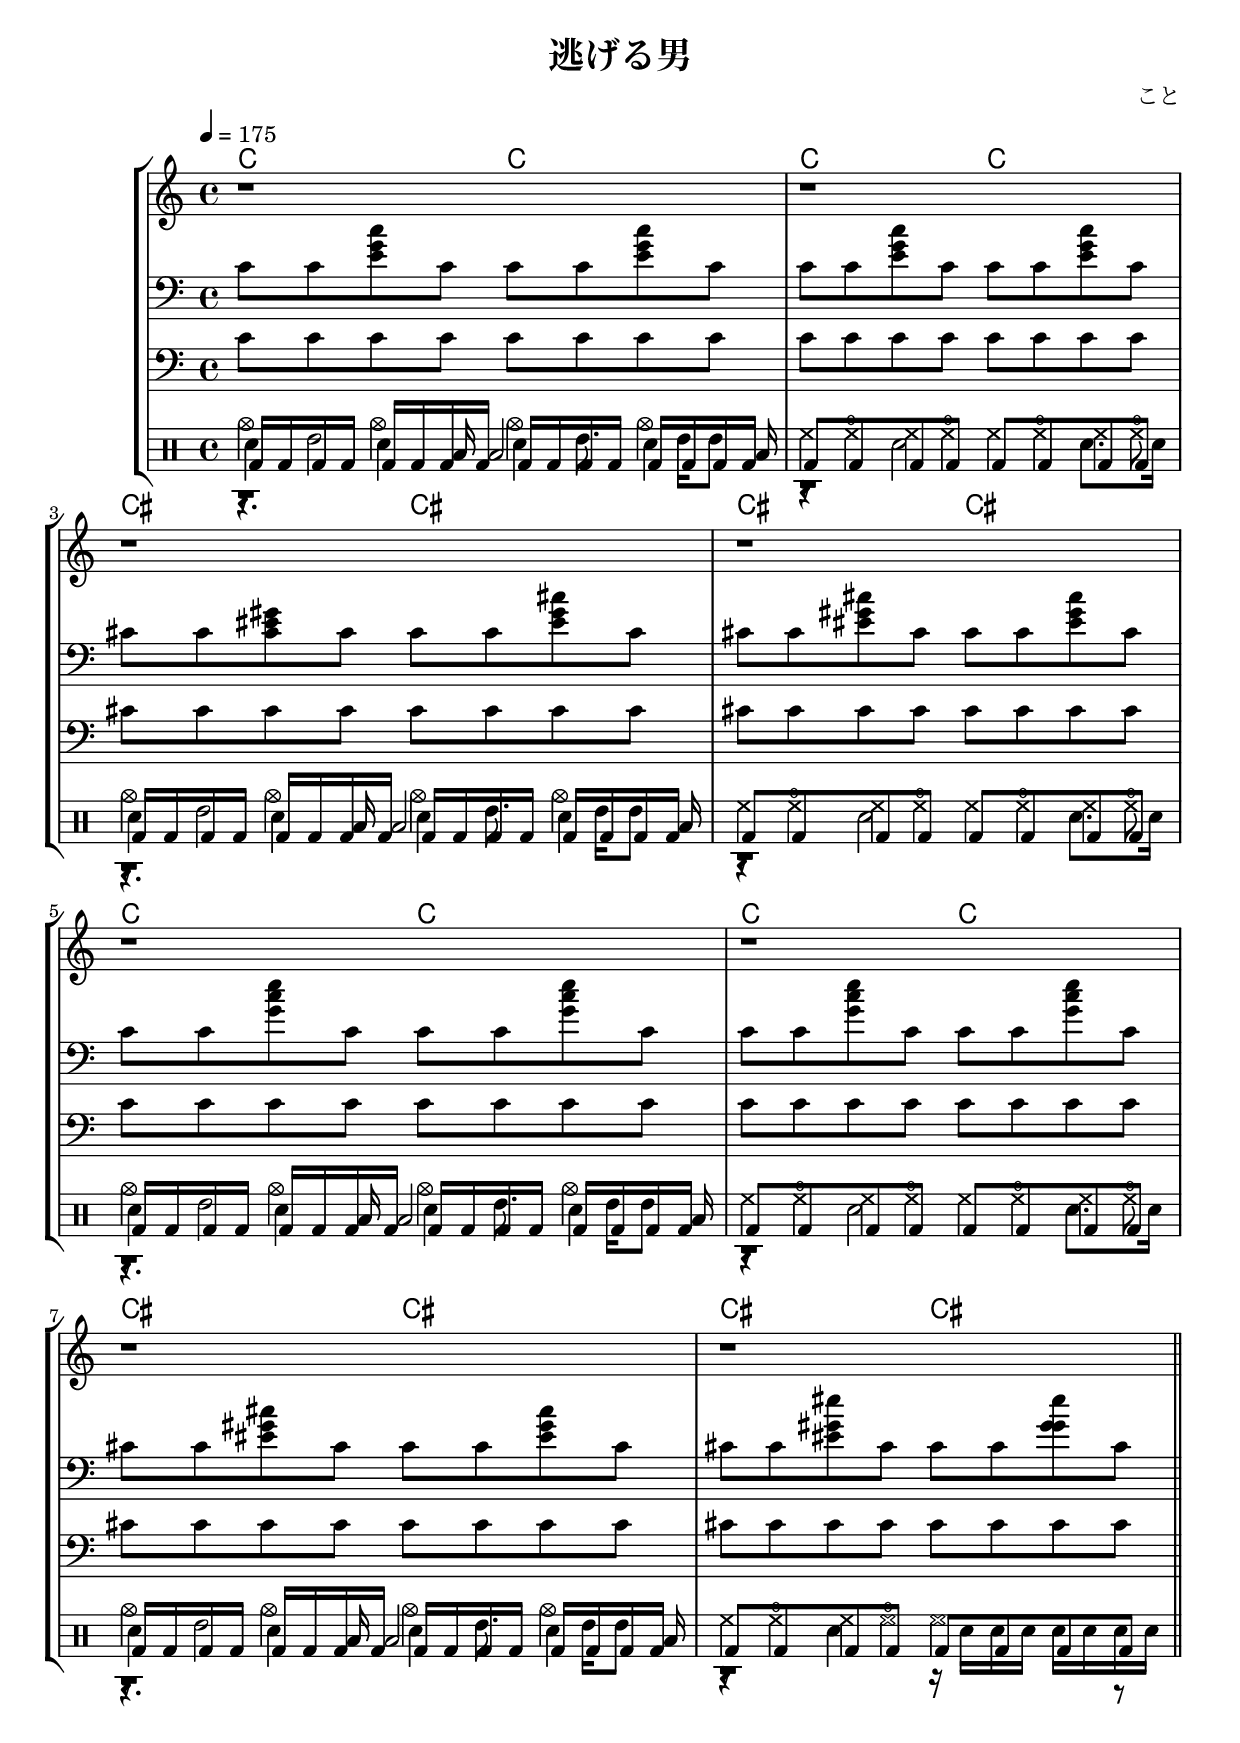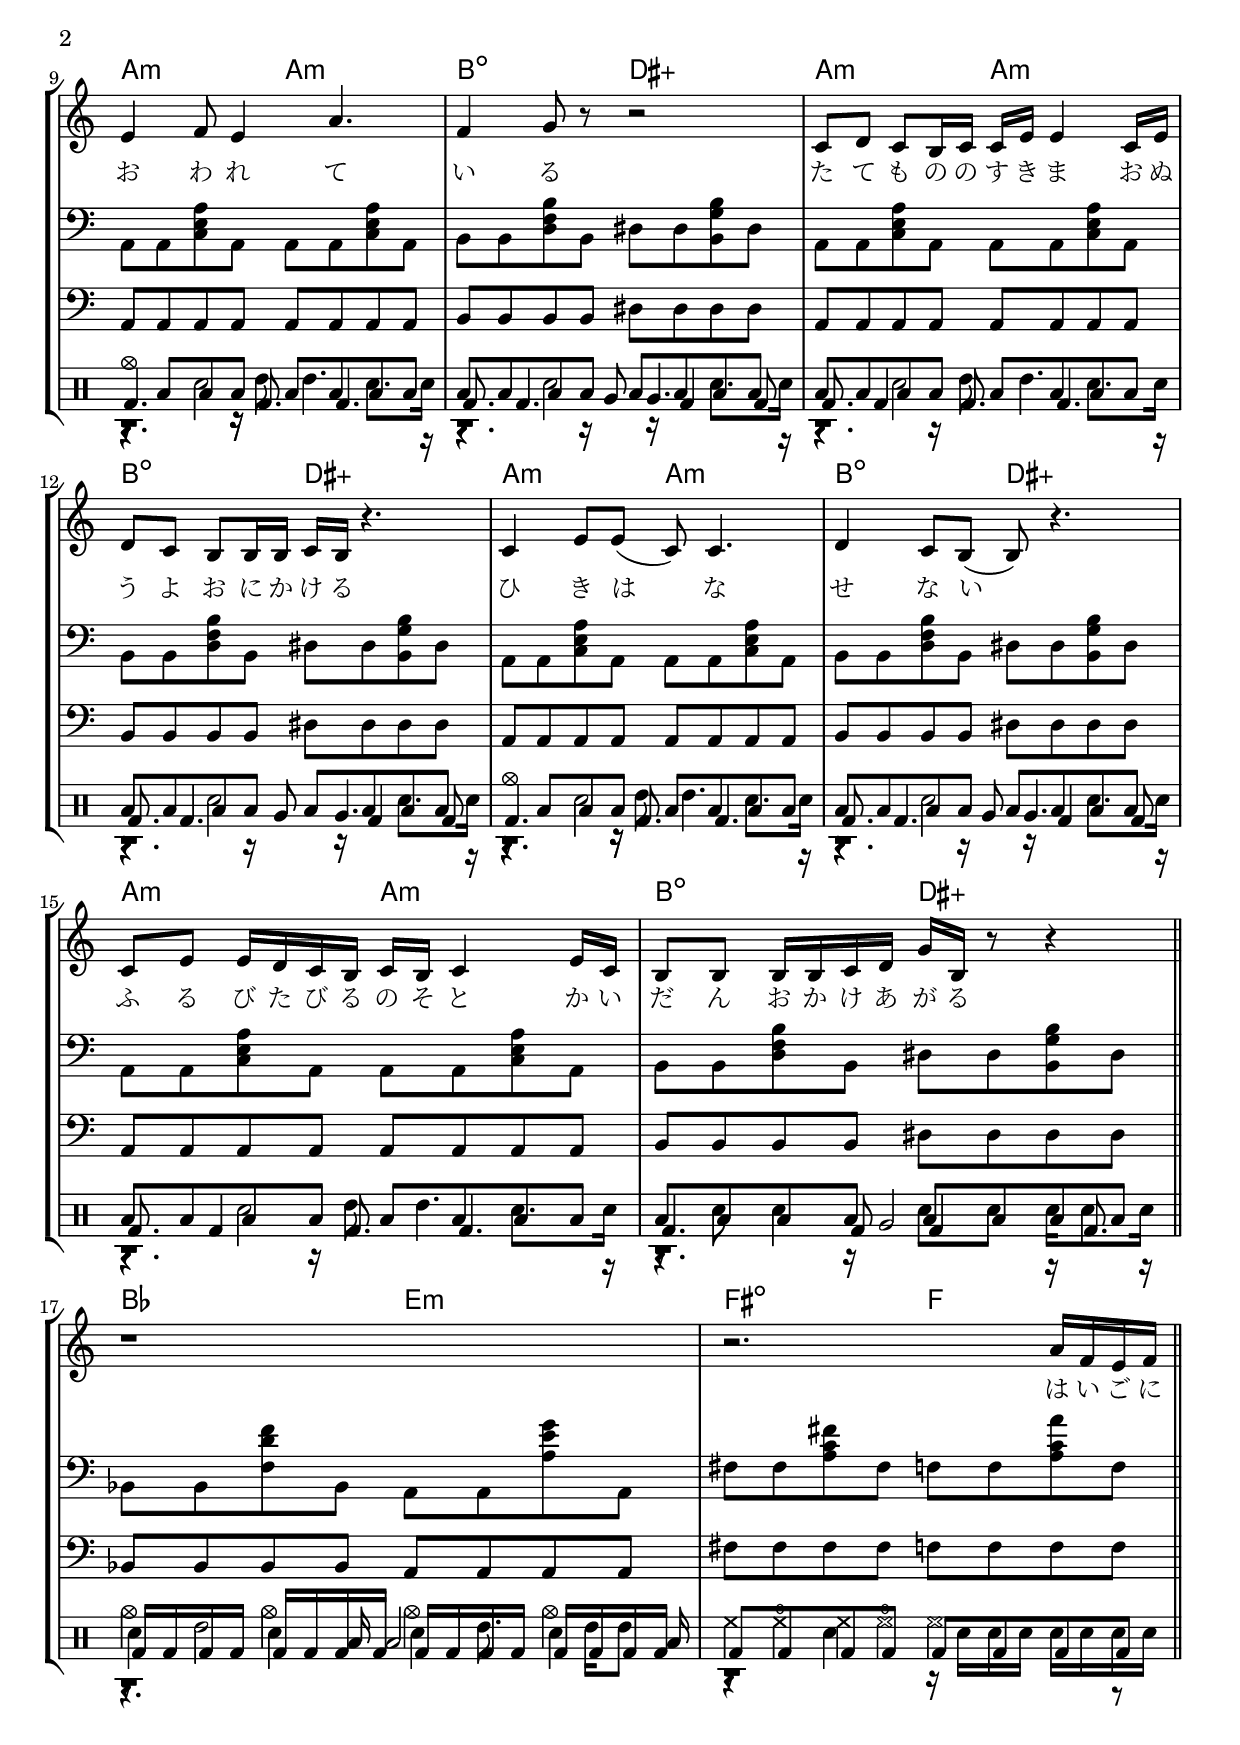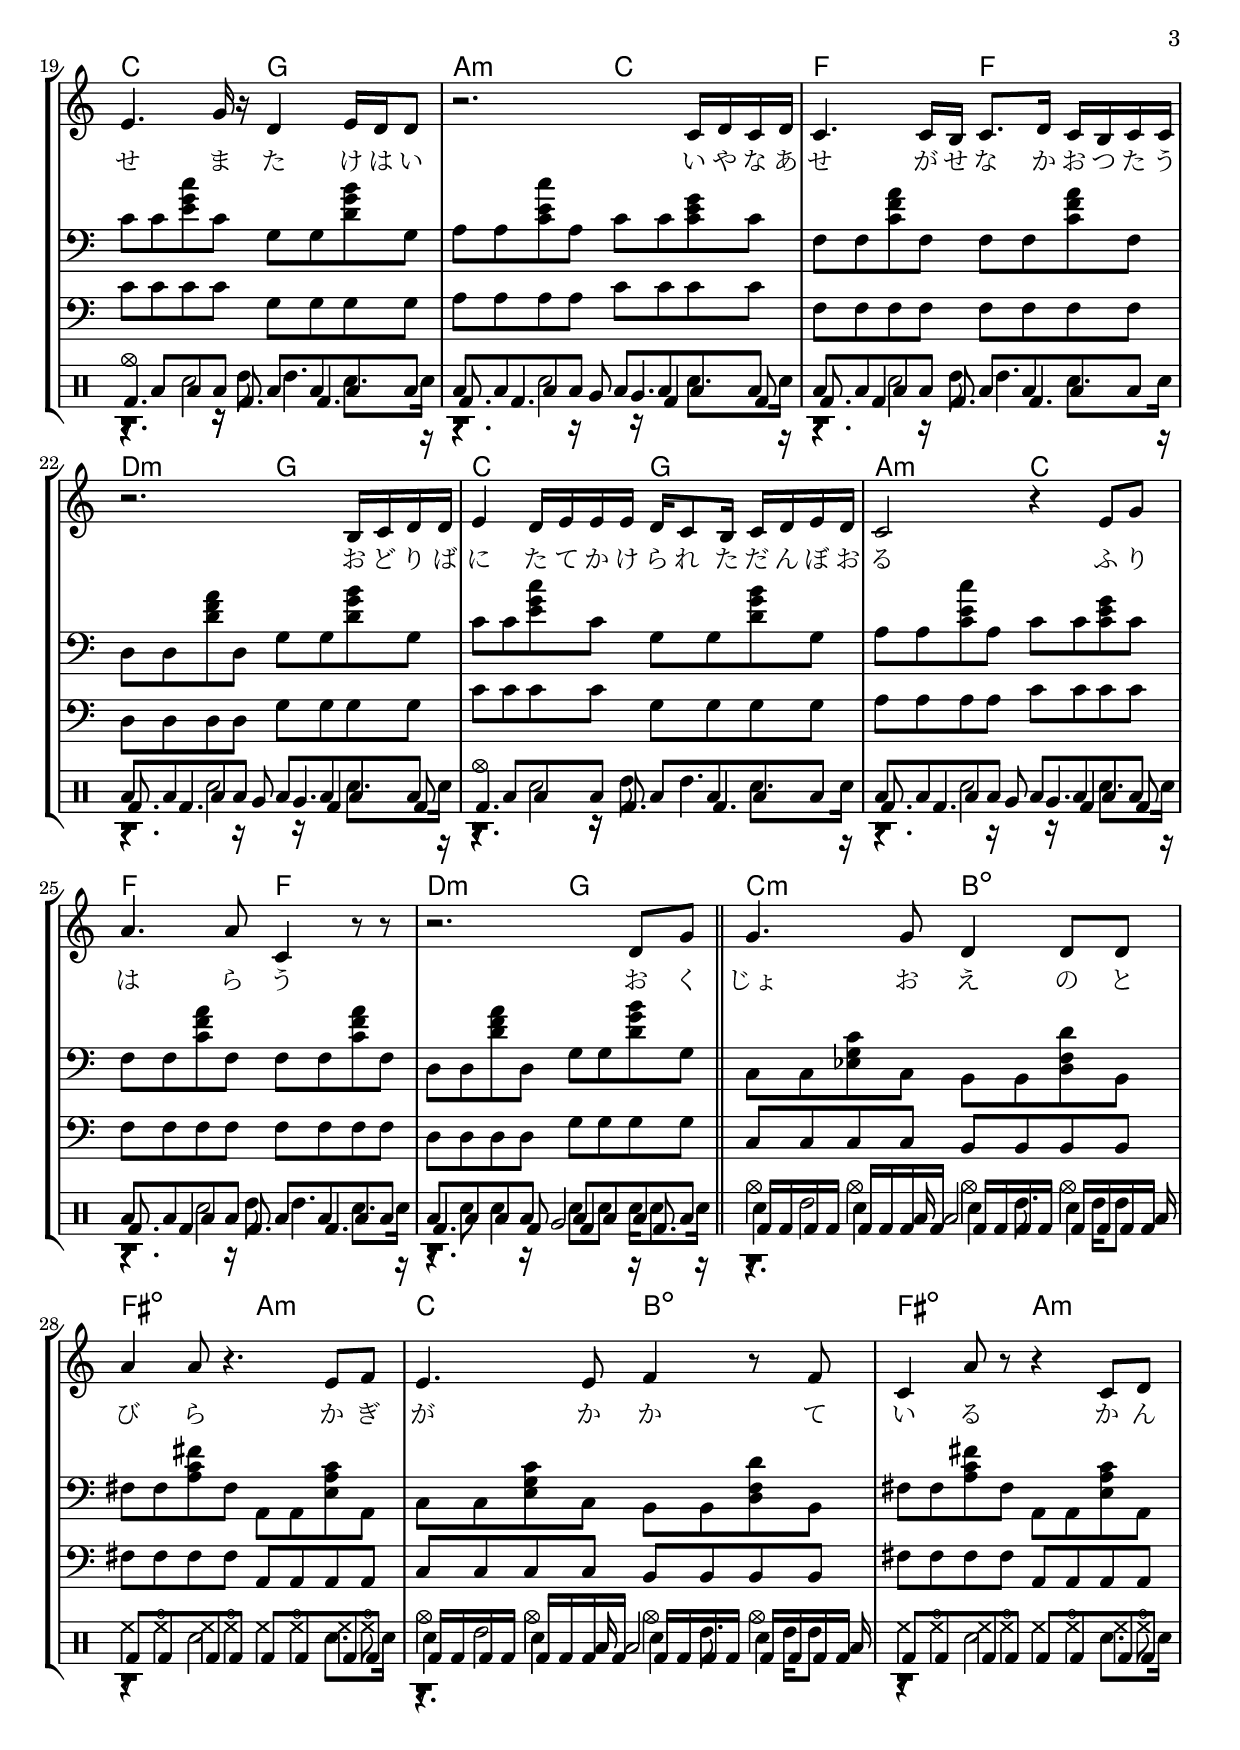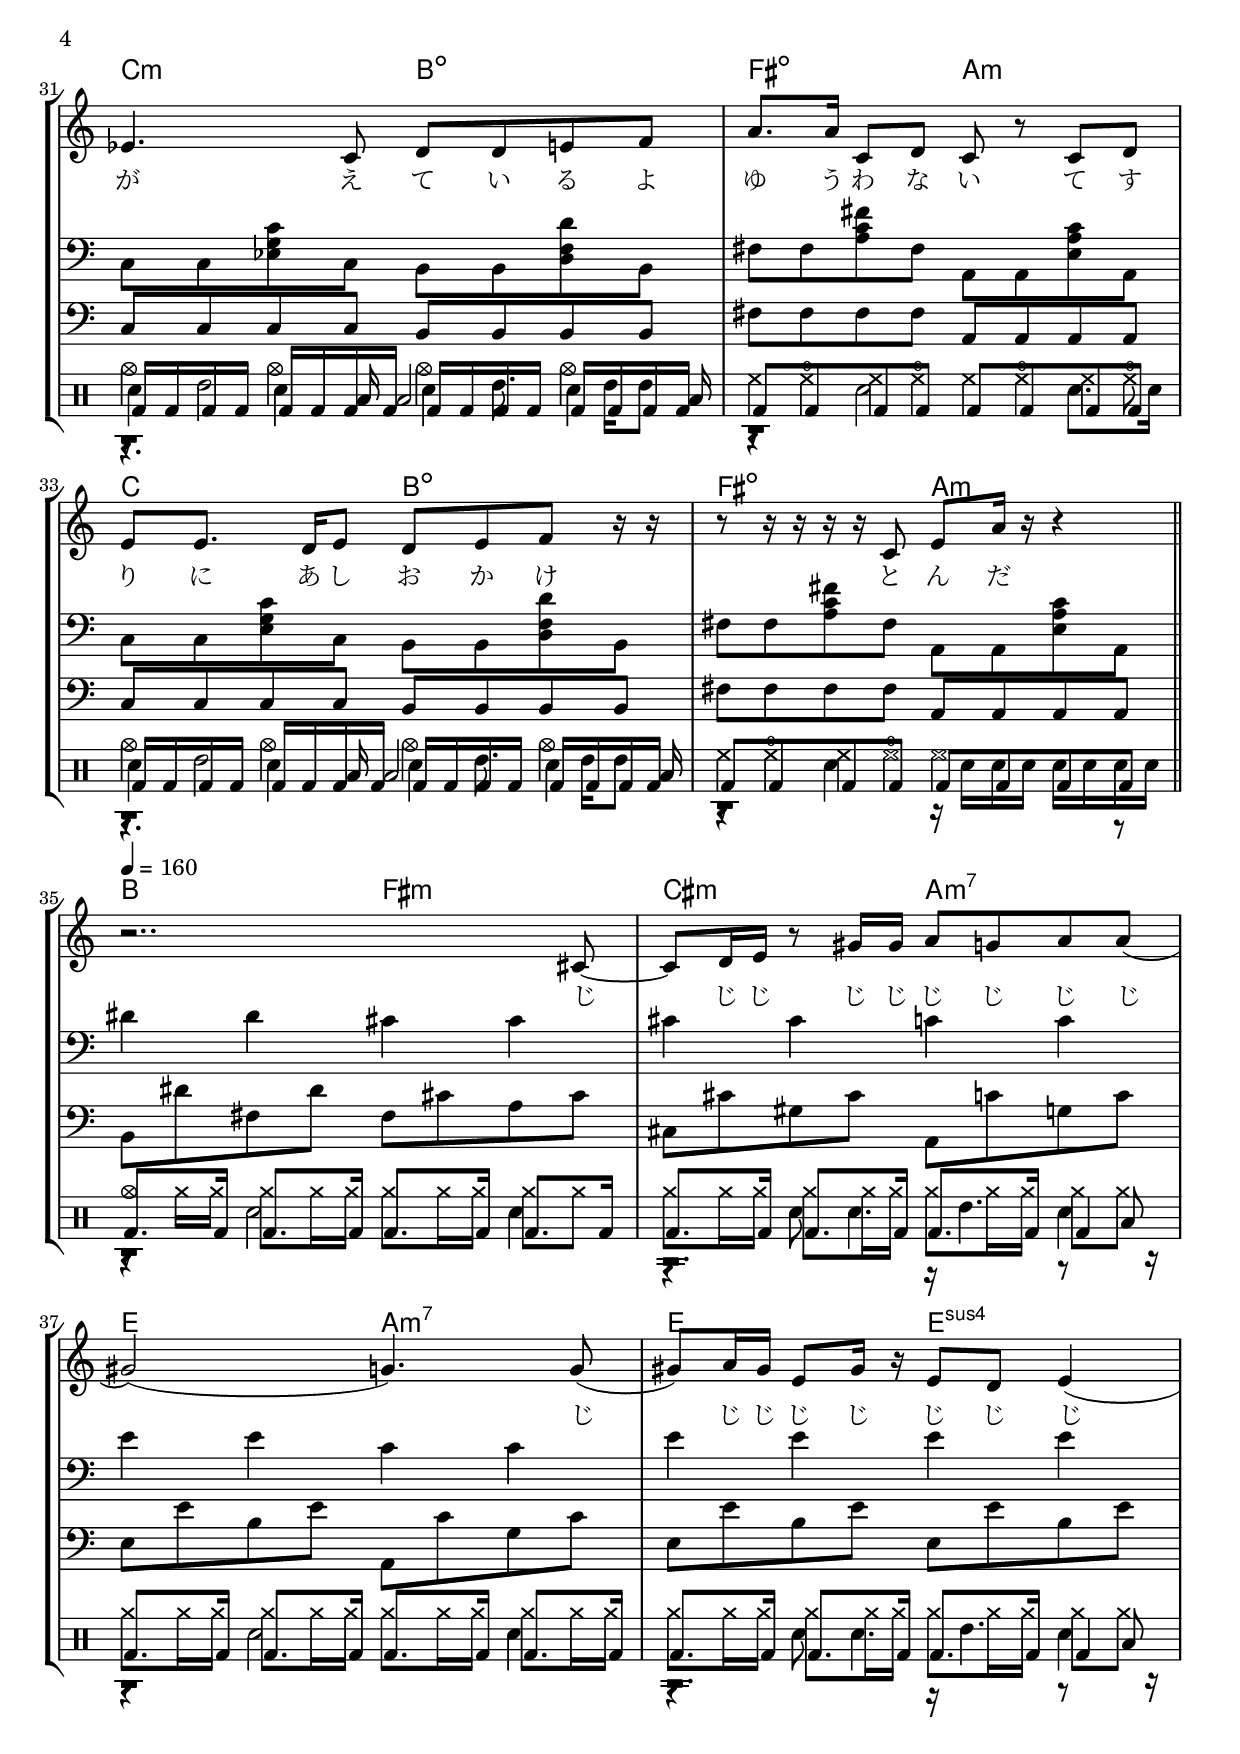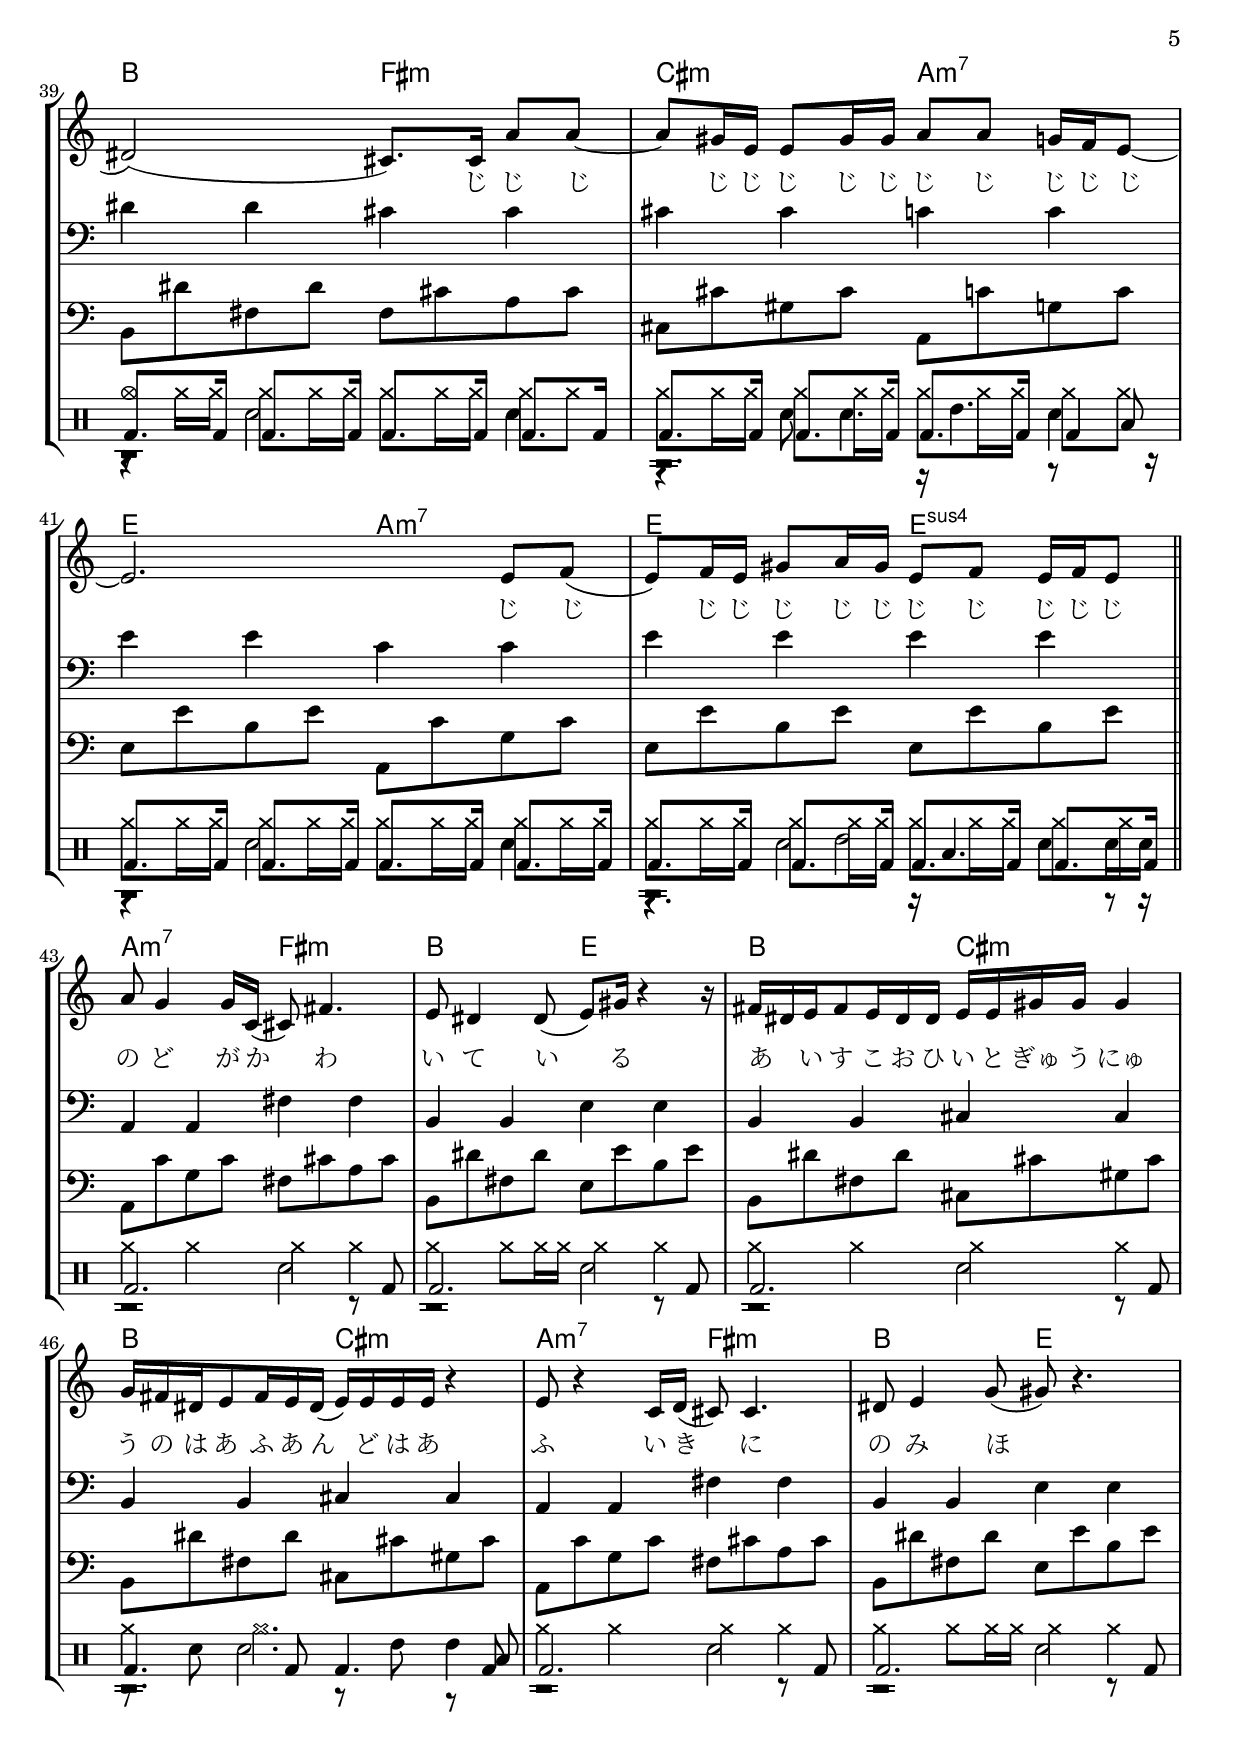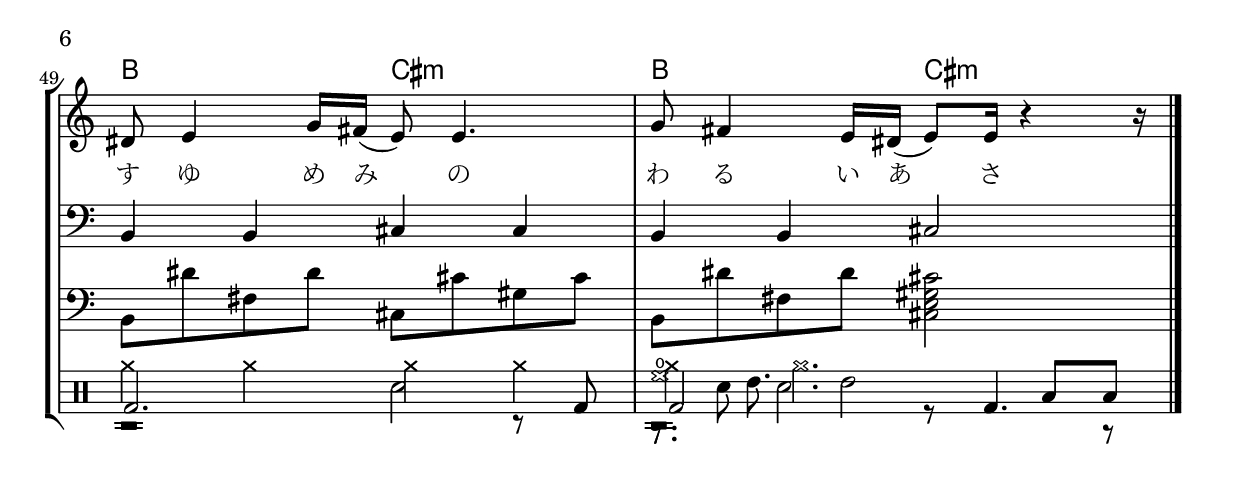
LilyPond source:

\version "2.12.1"

\header {
	title = \markup {逃げる男}
	composer = \markup \center-column {こと}
}

harmony = \chordmode {
	c2 c c c cis cis cis cis c c c c cis cis cis cis 

	a:m a:m b:dim dis:aug a:m a:m b:dim dis:aug a:m a:m b:dim dis:aug a:m a:m b:dim dis:aug 

	bes e:m fis:dim f 

	c g a:m c f f d:m g c g a:m c f f d:m g 

	c:m b:dim fis:dim a:m c b:dim fis:dim a:m c:m b:dim fis:dim a:m c b:dim fis:dim a:m 

	b fis:m cis:m a:min7 e a:min7 e e:sus4 b fis:m cis:m a:min7 e a:min7 e e:sus4 

	a:min7 fis:m b e b cis:m b cis:m a:min7 fis:m b e b cis:m b cis:m 
}

melody = {
	\key c \major
	\tempo 4 = 175
	r1 | r1 | r1 | r1 | r1 | r1 | r1 | r1   
	\set Staff.midiInstrument = #"mmi0.45"
	 e'4  f'8  e'4  a'4. 
	f'4  g'8  r8  r2 
	c'8  d'8  c'8  b16  c'16  c'16  e'16  e'4  c'16  e'16 
	d'8  c'8  b8  b16  b16  c'16  b16  r4. 
	c'4  e'8  e'8  (c'8)  c'4. 
	d'4  c'8  b8  (b8)  r4. 
	c'8  e'8  e'16  d'16  c'16  b16  c'16  b16  c'4  e'16  c'16 
	b8  b8  b16  b16  c'16  d'16  g'16  b16  r8  	r4 	r1 | r2. 
	\set Staff.midiInstrument = #"mmi0.45"
	a'16  f'16  e'16  f'16 
	e'4.  g'16  r16  d'4  e'16  d'16  d'8 
	r2.  c'16  d'16  c'16  d'16 
	c'4.  c'16  b16  c'8.  d'16  c'16  b16  c'16  c'16 
	r2.  b16  c'16  d'16  d'16 
	e'4  d'16  e'16  e'16  e'16  d'16  c'8  b16  c'16  d'16  e'16  d'16 
	c'2  r4  e'8  g'8 
	a'4.  a'8  c'4  r8  	r8 r2. 	\set Staff.midiInstrument = #"mmi0.45"
	d'8  g'8 
	g'4.  g'8  d'4  d'8  d'8 
	a'4  a'8  r4.  e'8  f'8 
	e'4.  e'8  f'4  r8  f'8 
	c'4  a'8  r8  r4  c'8  d'8 
	es'4.  c'8  d'8  d'8  e'8  f'8 
	a'8.  a'16  c'8  d'8  c'8  r8  c'8  d'8 
	e'8  e'8.  d'16  e'8  d'8  e'8  f'8  r16  r16 
	r8  r16  r16  r16  r16  c'8  e'8  a'16  r16  	r4 	\set Staff.midiInstrument = #"Bassoon"
		\tempo 4 = 160
r2.. cis'8~ 
	cis'8  d'16  e'16  r8  gis'16  gis'16  a'8  g'8  a'8  a'8 
	(gis'2)  (g'4.)  g'8 
	(gis'8)  a'16  gis'16  e'8  gis'16  r16  e'8  d'8  e'4 
	(dis'2)  (cis'8.)  cis'16  a'8  a'8~ 
	a'8  gis'16  e'16  e'8  gis'16  gis'16  a'8  a'8  g'16  f'16  e'8~ 
	e'2.  e'8  f'8 
	(e'8)  f'16  e'16  gis'8  a'16  gis'16  e'8  f'8  e'16  f'16  e'8
	\set Staff.midiInstrument = #"mmi0.45"
	 a'8  g'4  g'16  c'16  (cis'8)  fis'4. 
	e'8  dis'4  dis'8  (e'8)  gis'16  r4~r16 
	fis'16  dis'16  e'16  fis'8  e'16  dis'16  dis'16  e'16  e'16  gis'16  gis'16  gis'4 
	g'16  fis'16  dis'16  e'8  fis'16  e'16  dis'16  (e'16)  e'16  e'16  e'16  r4 
	e'8  r4  c'16  d'16  (cis'8)  cis'4. 
	dis'8  e'4  g'8  (gis'8)  r4. 
	dis'8  e'4  g'16  fis'16  (e'8)  e'4. 
	g'8  fis'4  e'16  dis'16  (e'8)  e'16  r4~r16
	\bar "|."
}

words = \lyricmode {
	
	お  わ  れ  て  い  る  た  て  も  の  の  す  き  ま  お  ぬ  う  よ  お  に  か  け  る  ひ  き  は  な  せ  な  い  ふ  る  び  た  び  る  の  そ  と  か  い  だ  ん  お  か  け  あ  が  る  
	
	は  い  ご  に  せ  ま  た  け  は  い  い  や  な  あ  せ  が  せ  な  か  お  つ  た  う  お  ど  り  ば  に  た  て  か  け  ら  れ  た  だ  ん  ぼ  お  る  ふ  り  は  ら  う  
	お  く  じょ  お  え  の  と  び  ら  か  ぎ  が  か  か  て  い  る  か  ん  が  え  て  い  る  よ  ゆ  う  わ  な  い  て  す  り  に  あ  し  お  か  け  と  ん  だ  
	じ  じ  じ  じ  じ  じ  じ  じ  じ  じ  じ  じ  じ  じ  じ  じ  じ  じ  じ  じ  じ  じ  じ  じ  じ  じ  じ  じ  じ  じ  じ  じ  じ  じ  じ  じ  じ  じ  じ  じ  じ  じ  
	の  ど  が  か  わ  い  て  い  る  あ  い  す  こ  お  ひ  い  と  ぎゅ  う  にゅ  う  の  は  あ  ふ  あ  ん  ど  は  あ  ふ  い  き  に  の  み  ほ  す  ゆ  め  み  の  わ  る  い  あ  さ  だ  
}

tempochange = {
	\tempo 4 = 175
	r1 | r1 | r1 | r1 | r1 | r1 | r1 | r1 \bar "||"
	\tempo 4 = 175
	r1 | r1 | r1 | r1 | r1 | r1 | r1 | r1 \bar "||"
	\tempo 4 = 175
	r1 | r1 \bar "||"
	\tempo 4 = 175
	r1 | r1 | r1 | r1 | r1 | r1 | r1 | r1 \bar "||"
	\tempo 4 = 175
	r1 | r1 | r1 | r1 | r1 | r1 | r1 | r1 \bar "||"
	\tempo 4 = 160
	r1 | r1 | r1 | r1 | r1 | r1 | r1 | r1 \bar "||"
	\tempo 4 = 160
	r1 | r1 | r1 | r1 | r1 | r1 | r1 | r1 \bar "|."
}

mainacc = {
	\clef bass
	\set Staff.midiInstrument = #"Overdriven Guitar"
	\key c \major
	\tempo 4 = 175
	c'8 c'8 <e' g' c''>8 c'8
	c'8 c'8 <e' g' c''>8 c'8
	c'8 c'8 <e' g' c''>8 c'8
	c'8 c'8 <e' g' c''>8 c'8
	cis'8 cis'8 <cis' eis' gis'>8 cis'8
	cis'8 cis'8 <eis' gis' cis''>8 cis'8
	cis'8 cis'8 <eis' gis' cis''>8 cis'8
	cis'8 cis'8 <eis' gis' cis''>8 cis'8
	c'8 c'8 <g' c'' e''>8 c'8
	c'8 c'8 <g' c'' e''>8 c'8
	c'8 c'8 <g' c'' e''>8 c'8
	c'8 c'8 <g' c'' e''>8 c'8
	cis'8 cis'8 <eis' gis' cis''>8 cis'8
	cis'8 cis'8 <eis' gis' cis''>8 cis'8
	cis'8 cis'8 <eis' gis' eis''>8 cis'8
	cis'8 cis'8 <gis' gis' eis''>8 cis'8
	\bar "||"

	\set Staff.midiInstrument = #"Distorted Guitar"
	a,8 a,8 <c e a>8 a,8
	a,8 a,8 <c e a>8 a,8
	b,8 b,8 <d f b>8 b,8
	dis8 dis8 <b, g b>8 dis8
	a,8 a,8 <c e a>8 a,8
	a,8 a,8 <c e a>8 a,8
	b,8 b,8 <d f b>8 b,8
	dis8 dis8 <b, g b>8 dis8
	a,8 a,8 <c e a>8 a,8
	a,8 a,8 <c e a>8 a,8
	b,8 b,8 <d f b>8 b,8
	dis8 dis8 <b, g b>8 dis8
	a,8 a,8 <c e a>8 a,8
	a,8 a,8 <c e a>8 a,8
	b,8 b,8 <d f b>8 b,8
	dis8 dis8 <b, g b>8 dis8
	\bar "||"

	\set Staff.midiInstrument = #"Electric Guitar (muted)"
	bes,8 bes,8 <f d' f'>8 bes,8
	a,8 a,8 <a e' g'>8 a,8
	fis8 fis8 <a c' fis'>8 fis8
	f8 f8 <a c' a'>8 f8
	\bar "||"

	\set Staff.midiInstrument = #"Acoustic Guitar (steel)"
	c'8 c'8 <e' g' c''>8 c'8
	g8 g8 <d' g' b'>8 g8
	a8 a8 <c' e' c''>8 a8
	c'8 c'8 <c' e' g'>8 c'8
	f8 f8 <c' f' a'>8 f8
	f8 f8 <c' f' a'>8 f8
	d8 d8 <d' f' a'>8 d8
	g8 g8 <d' g' b'>8 g8
	c'8 c'8 <e' g' c''>8 c'8
	g8 g8 <d' g' b'>8 g8
	a8 a8 <c' e' c''>8 a8
	c'8 c'8 <c' e' g'>8 c'8
	f8 f8 <c' f' a'>8 f8
	f8 f8 <c' f' a'>8 f8
	d8 d8 <d' f' a'>8 d8
	g8 g8 <d' g' b'>8 g8
	\bar "||"

	\set Staff.midiInstrument = #"Electric Guitar (clean)"
	c8 c8 <es g c'>8 c8
	b,8 b,8 <d f d'>8 b,8
	fis8 fis8 <a c' fis'>8 fis8
	a,8 a,8 <e a c'>8 a,8
	c8 c8 <e g c'>8 c8
	b,8 b,8 <d f d'>8 b,8
	fis8 fis8 <a c' fis'>8 fis8
	a,8 a,8 <e a c'>8 a,8
	c8 c8 <es g c'>8 c8
	b,8 b,8 <d f d'>8 b,8
	fis8 fis8 <a c' fis'>8 fis8
	a,8 a,8 <e a c'>8 a,8
	c8 c8 <e g c'>8 c8
	b,8 b,8 <d f d'>8 b,8
	fis8 fis8 <a c' fis'>8 fis8
	a,8 a,8 <e a c'>8 a,8
	\bar "||"

	\set Staff.midiInstrument = #"Electric Grand"
	\tempo 4 = 160
	dis'4 dis'4
	cis'4 cis'4
	cis'4 cis'4
	c'4 c'4
	e'4 e'4
	c'4 c'4
	e'4 e'4
	e'4 e'4
	dis'4 dis'4
	cis'4 cis'4
	cis'4 cis'4
	c'4 c'4
	e'4 e'4
	c'4 c'4
	e'4 e'4
	e'4 e'4
	\bar "||"

	\set Staff.midiInstrument = #"Bright Acoustic"
	a,4 a,4
	fis4 fis4
	b,4 b,4
	e4 e4
	b,4 b,4
	cis4 cis4
	b,4 b,4
	cis4 cis4
	a,4 a,4
	fis4 fis4
	b,4 b,4
	e4 e4
	b,4 b,4
	cis4 cis4
	b,4 b,4
	cis2
	\bar "|."
}

subacc = {
	\clef bass
	\set Staff.midiInstrument = #"Electric Bass (pick)"
	\key c \major
	\tempo 4 = 175
	c'8 c'8 c'8 c'8
	c'8 c'8 c'8 c'8
	c'8 c'8 c'8 c'8
	c'8 c'8 c'8 c'8
	cis'8 cis'8 cis'8 cis'8
	cis'8 cis'8 cis'8 cis'8
	cis'8 cis'8 cis'8 cis'8
	cis'8 cis'8 cis'8 cis'8
	c'8 c'8 c'8 c'8
	c'8 c'8 c'8 c'8
	c'8 c'8 c'8 c'8
	c'8 c'8 c'8 c'8
	cis'8 cis'8 cis'8 cis'8
	cis'8 cis'8 cis'8 cis'8
	cis'8 cis'8 cis'8 cis'8
	cis'8 cis'8 cis'8 cis'8
	\bar "||"

	\set Staff.midiInstrument = #"Electric Bass (finger)"
	a,8 a,8 a,8 a,8
	a,8 a,8 a,8 a,8
	b,8 b,8 b,8 b,8
	dis8 dis8 dis8 dis8
	a,8 a,8 a,8 a,8
	a,8 a,8 a,8 a,8
	b,8 b,8 b,8 b,8
	dis8 dis8 dis8 dis8
	a,8 a,8 a,8 a,8
	a,8 a,8 a,8 a,8
	b,8 b,8 b,8 b,8
	dis8 dis8 dis8 dis8
	a,8 a,8 a,8 a,8
	a,8 a,8 a,8 a,8
	b,8 b,8 b,8 b,8
	dis8 dis8 dis8 dis8
	\bar "||"

	\set Staff.midiInstrument = #"Synth Bass 1"
	bes,8 bes,8 bes,8 bes,8
	a,8 a,8 a,8 a,8
	fis8 fis8 fis8 fis8
	f8 f8 f8 f8
	\bar "||"

	\set Staff.midiInstrument = #"Slap Bass 1"
	c'8 c'8 c'8 c'8
	g8 g8 g8 g8
	a8 a8 a8 a8
	c'8 c'8 c'8 c'8
	f8 f8 f8 f8
	f8 f8 f8 f8
	d8 d8 d8 d8
	g8 g8 g8 g8
	c'8 c'8 c'8 c'8
	g8 g8 g8 g8
	a8 a8 a8 a8
	c'8 c'8 c'8 c'8
	f8 f8 f8 f8
	f8 f8 f8 f8
	d8 d8 d8 d8
	g8 g8 g8 g8
	\bar "||"

	\set Staff.midiInstrument = #"Acoustic Bass"
	c8 c8 c8 c8
	b,8 b,8 b,8 b,8
	fis8 fis8 fis8 fis8
	a,8 a,8 a,8 a,8
	c8 c8 c8 c8
	b,8 b,8 b,8 b,8
	fis8 fis8 fis8 fis8
	a,8 a,8 a,8 a,8
	c8 c8 c8 c8
	b,8 b,8 b,8 b,8
	fis8 fis8 fis8 fis8
	a,8 a,8 a,8 a,8
	c8 c8 c8 c8
	b,8 b,8 b,8 b,8
	fis8 fis8 fis8 fis8
	a,8 a,8 a,8 a,8
	\bar "||"

	\set Staff.midiInstrument = #"Guitar harmonics"
	\tempo 4 = 160
	b,8 dis' fis dis'
	fis8 cis' a cis'
	cis8 cis' gis cis'
	a,8 c' g c'
	e8 e' b e'
	a,8 c' g c'
	e8 e' b e'
	e8 e' b e'
	b,8 dis' fis dis'
	fis8 cis' a cis'
	cis8 cis' gis cis'
	a,8 c' g c'
	e8 e' b e'
	a,8 c' g c'
	e8 e' b e'
	e8 e' b e'
	\bar "||"

	\set Staff.midiInstrument = #"Harpsichord"
	a,8 c' g c'
	fis8 cis' a cis'
	b,8 dis' fis dis'
	e8 e' b e'
	b,8 dis' fis dis'
	cis8 cis' gis cis'
	b,8 dis' fis dis'
	cis8 cis' gis cis'
	a,8 c' g c'
	fis8 cis' a cis'
	b,8 dis' fis dis'
	e8 e' b e'
	b,8 dis' fis dis'
	cis8 cis' gis cis'
	b,8 dis' fis dis'
	<cis e gis cis'>2
	\bar "|."
}

percA = {
	\drummode {
	r1  |hh4 hh4 hh4 hh4  |r1  |hh4 hh4 hh4 hh4  |r1  |hh4 hh4 hh4 hh4  |r1  |hh4 hh4 hh2  \bar "||"
	r4 sn2 sn8. sn16  |r4 sn2 sn8. sn16  |r4 sn2 sn8. sn16  |r4 sn2 sn8. sn16  |r4 sn2 sn8. sn16  |r4 sn2 sn8. sn16  |r4 sn2 sn8. sn16  |r8 sn8 sn4 sn8 sn8 sn16 sn8 sn16  \bar "||"
	r1  |hh4 hh4 hh2  \bar "||"
	r4 sn2 sn8. sn16  |r4 sn2 sn8. sn16  |r4 sn2 sn8. sn16  |r4 sn2 sn8. sn16  |r4 sn2 sn8. sn16  |r4 sn2 sn8. sn16  |r4 sn2 sn8. sn16  |r8 sn8 sn4 sn8 sn8 sn16 sn8 sn16  \bar "||"
	r1  |hh4 hh4 hh4 hh4  |r1  |hh4 hh4 hh4 hh4  |r1  |hh4 hh4 hh4 hh4  |r1  |hh4 hh4 hh2  \bar "||"
	r8 cymr16 cymr16 cymr8 cymr16 cymr16 cymr8 cymr16 cymr16 cymr8 cymr8  |cymr8 cymr16 cymr16 cymr8 cymr16 cymr16 cymr8 cymr16 cymr16 cymr8 cymr8  |cymr8 cymr16 cymr16 cymr8 cymr16 cymr16 cymr8 cymr16 cymr16 cymr8 cymr16 cymr16  |cymr8 cymr16 cymr16 cymr8 cymr16 cymr16 cymr8 cymr16 cymr16 cymr8 cymr8  |r8 cymr16 cymr16 cymr8 cymr16 cymr16 cymr8 cymr16 cymr16 cymr8 cymr8  |cymr8 cymr16 cymr16 cymr8 cymr16 cymr16 cymr8 cymr16 cymr16 cymr8 cymr8  |cymr8 cymr16 cymr16 cymr8 cymr16 cymr16 cymr8 cymr16 cymr16 cymr8 cymr16 cymr16  |cymr8 cymr16 cymr16 cymr8 cymr16 cymr16 cymr8 cymr16 cymr16 cymr8 cymr8  \bar "||"
	cymr4 cymr4 cymr4 cymr4  |cymr4 cymr8 cymr16 cymr16 cymr4 cymr4  |cymr4 cymr4 cymr4 cymr4  |cymr4 cymr2.  |cymr4 cymr4 cymr4 cymr4  |cymr4 cymr8 cymr16 cymr16 cymr4 cymr4  |cymr4 cymr4 cymr4 cymr4  |cymr4 cymr2.  \bar "|."
	}
}

percB = {
	\drummode {
	sn4 sn4 sn4 sn4  |r4 sn2 sn8. sn16  |sn4 sn4 sn4 sn4  |r4 sn2 sn8. sn16  |sn4 sn4 sn4 sn4  |r4 sn2 sn8. sn16  |sn4 sn4 sn4 sn4  |r4 sn4 r16 sn16 sn16 sn16 sn16 sn16 sn16 sn16  \bar "||"
	r4. r16 tommh8 tommh4. r16  |r1  |r4. r16 tommh8 tommh4. r16  |r1  |r4. r16 tommh8 tommh4. r16  |r1  |r4. r16 tommh8 tommh4. r16  |r1  \bar "||"
	sn4 sn4 sn4 sn4  |r4 sn4 r16 sn16 sn16 sn16 sn16 sn16 sn16 sn16  \bar "||"
	r4. r16 tommh8 tommh4. r16  |r1  |r4. r16 tommh8 tommh4. r16  |r1  |r4. r16 tommh8 tommh4. r16  |r1  |r4. r16 tommh8 tommh4. r16  |r1  \bar "||"
	sn4 sn4 sn4 sn4  |r4 sn2 sn8. sn16  |sn4 sn4 sn4 sn4  |r4 sn2 sn8. sn16  |sn4 sn4 sn4 sn4  |r4 sn2 sn8. sn16  |sn4 sn4 sn4 sn4  |r4 sn4 r16 sn16 sn16 sn16 sn16 sn16 sn16 sn16  \bar "||"
	r4 sn2 sn4  |r4 sn8 sn4. sn4  |r4 sn2 sn4  |r4 sn8 sn4. sn4  |r4 sn2 sn4  |r4 sn8 sn4. sn4  |r4 sn2 sn4  |r4 sn2 sn8 sn16 sn16  \bar "||"
	r2 sn2  |r2 sn2  |r2 sn2  |r8 sn8 sn2.  |r2 sn2  |r2 sn2  |r2 sn2  |r8 sn8 sn2.  \bar "|."
	}
}

percC = {
	\drummode {
	bd16 bd16 bd16 bd16 bd16 bd16 bd16 bd16 bd16 bd16 bd16 bd16 bd16 bd16 bd16 bd16  |bd8 bd8 bd8 bd8 bd8 bd8 bd8 bd8  |bd16 bd16 bd16 bd16 bd16 bd16 bd16 bd16 bd16 bd16 bd16 bd16 bd16 bd16 bd16 bd16  |bd8 bd8 bd8 bd8 bd8 bd8 bd8 bd8  |bd16 bd16 bd16 bd16 bd16 bd16 bd16 bd16 bd16 bd16 bd16 bd16 bd16 bd16 bd16 bd16  |bd8 bd8 bd8 bd8 bd8 bd8 bd8 bd8  |bd16 bd16 bd16 bd16 bd16 bd16 bd16 bd16 bd16 bd16 bd16 bd16 bd16 bd16 bd16 bd16  |bd8 bd8 bd8 bd8 bd8 bd8 bd8 bd8  \bar "||"
	r8 toml8 toml8 toml8 toml8 toml8 toml8 toml8  |toml8 toml8 toml8 toml8 toml8 toml8 toml8 toml8  |toml8 toml8 toml8 toml8 toml8 toml8 toml8 toml8  |toml8 toml8 toml8 toml8 toml8 toml8 toml8 toml8  |r8 toml8 toml8 toml8 toml8 toml8 toml8 toml8  |toml8 toml8 toml8 toml8 toml8 toml8 toml8 toml8  |toml8 toml8 toml8 toml8 toml8 toml8 toml8 toml8  |toml8 toml8 toml8 toml8 toml8 toml8 toml8 toml8  \bar "||"
	bd16 bd16 bd16 bd16 bd16 bd16 bd16 bd16 bd16 bd16 bd16 bd16 bd16 bd16 bd16 bd16  |bd8 bd8 bd8 bd8 bd8 bd8 bd8 bd8  \bar "||"
	r8 toml8 toml8 toml8 toml8 toml8 toml8 toml8  |toml8 toml8 toml8 toml8 toml8 toml8 toml8 toml8  |toml8 toml8 toml8 toml8 toml8 toml8 toml8 toml8  |toml8 toml8 toml8 toml8 toml8 toml8 toml8 toml8  |r8 toml8 toml8 toml8 toml8 toml8 toml8 toml8  |toml8 toml8 toml8 toml8 toml8 toml8 toml8 toml8  |toml8 toml8 toml8 toml8 toml8 toml8 toml8 toml8  |toml8 toml8 toml8 toml8 toml8 toml8 toml8 toml8  \bar "||"
	bd16 bd16 bd16 bd16 bd16 bd16 bd16 bd16 bd16 bd16 bd16 bd16 bd16 bd16 bd16 bd16  |bd8 bd8 bd8 bd8 bd8 bd8 bd8 bd8  |bd16 bd16 bd16 bd16 bd16 bd16 bd16 bd16 bd16 bd16 bd16 bd16 bd16 bd16 bd16 bd16  |bd8 bd8 bd8 bd8 bd8 bd8 bd8 bd8  |bd16 bd16 bd16 bd16 bd16 bd16 bd16 bd16 bd16 bd16 bd16 bd16 bd16 bd16 bd16 bd16  |bd8 bd8 bd8 bd8 bd8 bd8 bd8 bd8  |bd16 bd16 bd16 bd16 bd16 bd16 bd16 bd16 bd16 bd16 bd16 bd16 bd16 bd16 bd16 bd16  |bd8 bd8 bd8 bd8 bd8 bd8 bd8 bd8  \bar "||"
	bd8. bd16 bd8. bd16 bd8. bd16 bd8. bd16  |bd8. bd16 bd8. bd16 bd8. bd16 bd4  |bd8. bd16 bd8. bd16 bd8. bd16 bd8. bd16  |bd8. bd16 bd8. bd16 bd8. bd16 bd4  |bd8. bd16 bd8. bd16 bd8. bd16 bd8. bd16  |bd8. bd16 bd8. bd16 bd8. bd16 bd4  |bd8. bd16 bd8. bd16 bd8. bd16 bd8. bd16  |bd8. bd16 bd8. bd16 bd8. bd16 bd8. bd16  \bar "||"
	bd2. r8 bd8  |bd2. r8 bd8  |bd2. r8 bd8  |bd4. bd8 bd4. bd8  |bd2. r8 bd8  |bd2. r8 bd8  |bd2. r8 bd8  |bd2 r8 bd4.  \bar "|."
	}
}

percD = {
	\drummode {
	r1  |r8 hho4 hho4 hho4 hho8  |r1  |r8 hho4 hho4 hho4 hho8  |r1  |r8 hho4 hho4 hho4 hho8  |r1  |r8 hho4 hho2 r8  \bar "||"
	r1  |r4. r16 tomfh8 tomfh4. r16  |r1  |r4. r16 tomfh8 tomfh4. r16  |r1  |r4. r16 tomfh8 tomfh4. r16  |r1  |r4. r16 tomfh2 r16  \bar "||"
	r1  |r8 hho4 hho2 r8  \bar "||"
	r1  |r4. r16 tomfh8 tomfh4. r16  |r1  |r4. r16 tomfh8 tomfh4. r16  |r1  |r4. r16 tomfh8 tomfh4. r16  |r1  |r4. r16 tomfh2 r16  \bar "||"
	r1  |r8 hho4 hho4 hho4 hho8  |r1  |r8 hho4 hho4 hho4 hho8  |r1  |r8 hho4 hho4 hho4 hho8  |r1  |r8 hho4 hho2 r8  \bar "||"
	r1  |r2 r16 tommh4. r16  |r1  |r2 r16 tommh4. r16  |r1  |r2 r16 tommh4. r16  |r1  |r4. tommh2 r8  \bar "||"
	r1 |r1 |r1 |r2 r8 tommh8 tommh4  |r1 |r1 |r1 |r8. tommh8. tommh2 r8  \bar "|."
	}
}

percE = {
	\drummode {
	cymc4 cymc4 cymc4 cymc4  |r1 |cymc4 cymc4 cymc4 cymc4  |r1 |cymc4 cymc4 cymc4 cymc4  |r1 |cymc4 cymc4 cymc4 cymc4  |r1 \bar "||"
	bd4. r16 bd8. bd4.  |bd8. bd4. r16 bd4 bd8  |bd8. bd4 bd8. bd4.  |bd8. bd4. r16 bd4 bd8  |bd4. r16 bd8. bd4.  |bd8. bd4. r16 bd4 bd8  |bd8. bd4 bd8. bd4.  |bd4. bd8 bd4 r16 bd8.  \bar "||"
	cymc4 cymc4 cymc4 cymc4  |r1 \bar "||"
	bd4. r16 bd8. bd4.  |bd8. bd4. r16 bd4 bd8  |bd8. bd4 bd8. bd4.  |bd8. bd4. r16 bd4 bd8  |bd4. r16 bd8. bd4.  |bd8. bd4. r16 bd4 bd8  |bd8. bd4 bd8. bd4.  |bd4. bd8 bd4 r16 bd8.  \bar "||"
	cymc4 cymc4 cymc4 cymc4  |r1 |cymc4 cymc4 cymc4 cymc4  |r1 |cymc4 cymc4 cymc4 cymc4  |r1 |cymc4 cymc4 cymc4 cymc4  |r1 \bar "||"
	r1  |r2. r8 toml8  |r1  |r2. r8 toml8  |r1  |r2. r8 toml8  |r1  |r2 r16 toml4. r16  \bar "||"
	r1 |r1 |r1 |r2. r8 toml8  |r1 |r1 |r1 |r2. toml8 toml8  \bar "|."
	}
}

percF = {
	\drummode {
	r8 tommh2 tommh8. tommh16 tommh8  |r1 |r8 tommh2 tommh8. tommh16 tommh8  |r1 |r8 tommh2 tommh8. tommh16 tommh8  |r1 |r8 tommh2 tommh8. tommh16 tommh8  |r1 \bar "||"
	cymc1  |r1 |r1 |r1 |cymc1  |r1 |r1 |r1 \bar "||"
	r8 tommh2 tommh8. tommh16 tommh8  |r1 \bar "||"
	cymc1  |r1 |r1 |r1 |cymc1  |r1 |r1 |r1 \bar "||"
	r8 tommh2 tommh8. tommh16 tommh8  |r1 |r8 tommh2 tommh8. tommh16 tommh8  |r1 |r8 tommh2 tommh8. tommh16 tommh8  |r1 |r8 tommh2 tommh8. tommh16 tommh8  |r1 \bar "||"
	cymc1  |r1 |r1 |r1 |cymc1  |r1 |r1 |r1 \bar "||"
	r1 |r1 |r1 |r1 |r1 |r1 |r1 |hho1  \bar "|."
	}
}

percG = {
	\drummode {
	r4. toml16 toml2 toml16  |r1 |r4. toml16 toml2 toml16  |r1 |r4. toml16 toml2 toml16  |r1 |r4. toml16 toml2 toml16  |r1 \bar "||"
	r1 | r1 | r1 | r1 | r1 | r1 | r1 | r1 \bar "||"
	r4. toml16 toml2 toml16  |r1 \bar "||"
	r1 | r1 | r1 | r1 | r1 | r1 | r1 | r1 \bar "||"
	r4. toml16 toml2 toml16  |r1 |r4. toml16 toml2 toml16  |r1 |r4. toml16 toml2 toml16  |r1 |r4. toml16 toml2 toml16  |r1 \bar "||"
	r1 | r1 | r1 | r1 | r1 | r1 | r1 | r1 \bar "||"
	r1 | r1 | r1 | r1 | r1 | r1 | r1 | r1 \bar "|."
	}
}

\score {
	<<
		\new StaffGroup <<
			\new ChordNames {\harmony}
			\new Voice = "melody" {\melody}
			\new Lyrics \lyricsto "melody" \words
			\new Staff = "mainacc" {\mainacc}
			\new Staff = "subacc" {\subacc}
			\new DrumStaff <<
				\new DrumVoice {\percA}
				\new DrumVoice {\percB}
				\new DrumVoice {\percC}
				\new DrumVoice {\percD}
				\new DrumVoice {\percE}
				\new DrumVoice {\percF}
				\new DrumVoice {\percG}
			>>
		>>
	>>
	\layout { }
}
